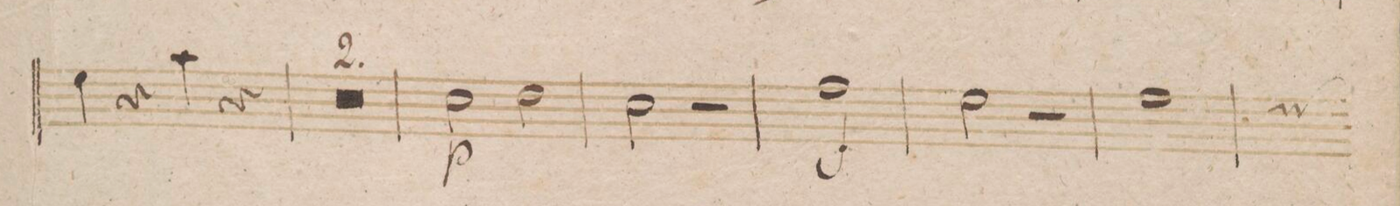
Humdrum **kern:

**kern	**dynam
*I"Oboe 1mo	*
*clefG2	*
*k[b-]	*
*met(c|)	*
*M2/2	*
4ee\	.
4r	.
4aa\	.
4r	.
=31	=31
0r	.
=32	=32
=33	=33
2cc\	p
2dd\	.
=34	=34
2cc\	.
2r	.
=35	=35
1ff\	f
=36	=36
2ee\	.
2r	.
=37	=37
1ff\	.
*custos	*
=38	=38
*-	*-
